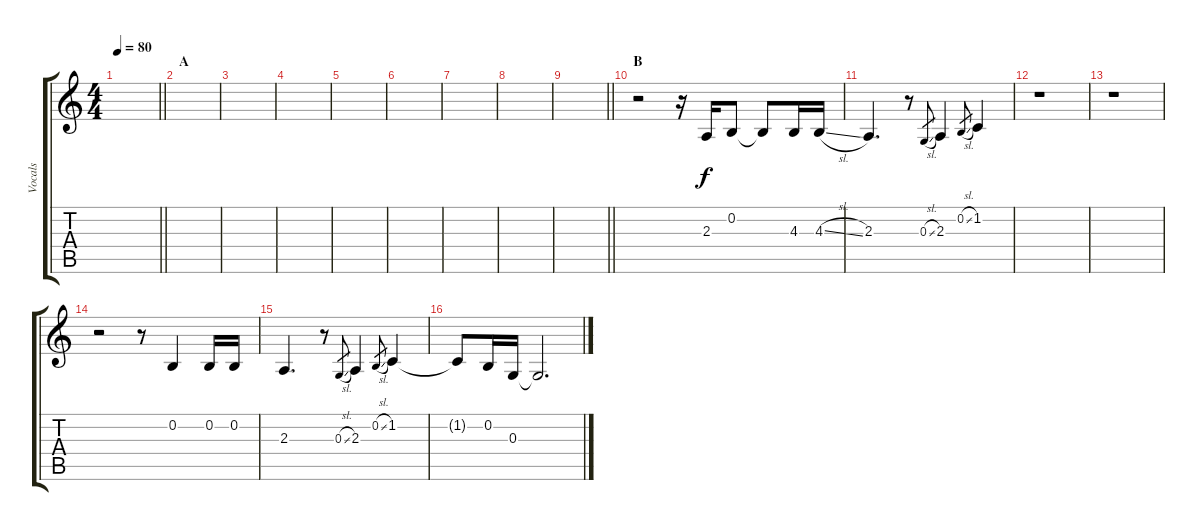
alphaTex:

\track ("Vocals" "Vocals") {instrument altosax}
\staff {score tabs}
\tuning (E4 B3 G3 D3 A2 E2) {hide}
\ts (4 4)
\tempo 80
\clef g2
\barLineRight lightlight
\ks c
|
\section ("" "A")
|
|
|
|
|
|
|
\barLineRight lightlight
|
\section ("" "B")
r.2 r.16 2.3.16 0.2.8 0.2{t}.8 4.3.16 4.3{sl}.16 |
2.3.4{d} r.8 0.3{sl}.8{gr} 2.3.4 0.2{sl}.8{gr} 1.2.4 |
r.1 |
r.1 |
r.2 r.8 0.2.4 0.2.16 0.2.16 |
2.3.4{d} r.8 0.3{sl}.8{gr} 2.3.4 0.2{sl}.8{gr} 1.2.4 |
1.2{t}.8 0.2.16 0.3.16 0.3{t}.2{d}
